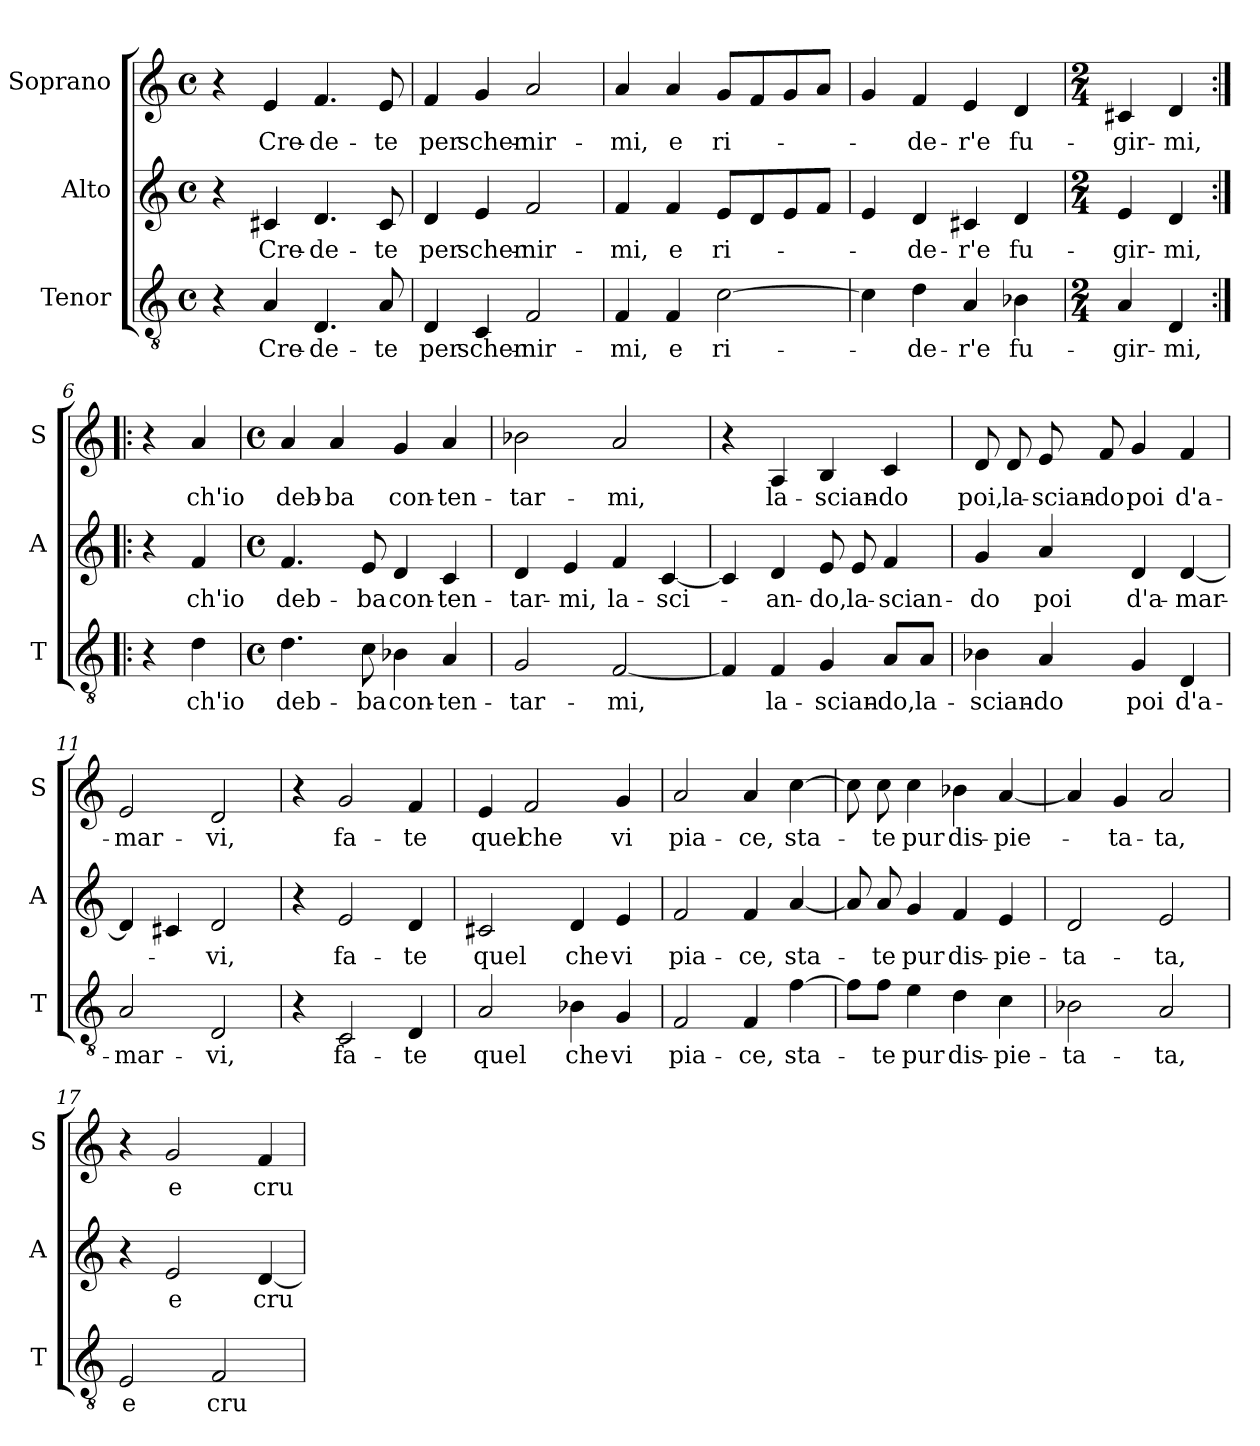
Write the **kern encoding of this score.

**kern	**text	**kern	**text	**kern	**text
*part3	*part3	*part2	*part2	*part1	*part1
*staff3	*staff3	*staff2	*staff2	*staff1	*staff1
*I"Tenor	*	*I"Alto	*	*I"Soprano	*
*I'T	*	*I'A	*	*I'S	*
*clefGv2	*	*clefG2	*	*clefG2	*
*k[]	*	*k[]	*	*k[]	*
*C:	*	*C:	*	*C:	*
*M4/4	*	*M4/4	*	*M4/4	*
*met(c)	*	*met(c)	*	*met(c)	*
=1	=1	=1	=1	=1	=1
4r	.	4r	.	4r	.
!	!LO:LY:b	!	!LO:LY:b	!	!LO:LY:b
4A/	Cre-	4c#X/	Cre-	4e/	Cre-
!	!LO:LY:b	!	!LO:LY:b	!	!LO:LY:b
4.D/	-de-	4.d/	-de-	4.f/	-de-
!	!LO:LY:b	!	!LO:LY:b	!	!LO:LY:b
8A/	-te	8c#/	-te	8e/	-te
=2	=2	=2	=2	=2	=2
!	!LO:LY:b	!	!LO:LY:b	!	!LO:LY:b
4D/	per	4d/	per	4f/	per
!	!LO:LY:b	!	!LO:LY:b	!	!LO:LY:b
4C/	scher-	4e/	scher-	4g/	scher-
!	!LO:LY:b	!	!LO:LY:b	!	!LO:LY:b
2F/	-nir-	2f/	-nir-	2a/	-nir-
=3	=3	=3	=3	=3	=3
!	!LO:LY:b	!	!LO:LY:b	!	!LO:LY:b
4F/	-mi,	4f/	-mi,	4a/	-mi,
!	!LO:LY:b	!	!LO:LY:b	!	!LO:LY:b
4F/	e	4f/	e	4a/	e
!	!LO:LY:b	!	!LO:LY:b	!	!LO:LY:b
[2c\	ri-	8e/L	ri-	8g/L	ri-
.	.	8d/	.	8f/	.
.	.	8e/	.	8g/	.
.	.	8f/J	.	8a/J	.
=4	=4	=4	=4	=4	=4
4c\]	.	4e/	.	4g/	.
!	!LO:LY:b	!	!LO:LY:b	!	!LO:LY:b
4d\	-de-	4d/	-de-	4f/	-de-
!	!LO:LY:b	!	!LO:LY:b	!	!LO:LY:b
4A/	-r'e	4c#X/	-r'e	4e/	-r'e
!	!LO:LY:b	!	!LO:LY:b	!	!LO:LY:b
4B-X\	fu-	4d/	fu-	4d/	fu-
=5	=5	=5	=5	=5	=5
*M2/4	*	*M2/4	*	*M2/4	*
!	!LO:LY:b	!	!LO:LY:b	!	!LO:LY:b
4A/	-gir-	4e/	-gir-	4c#X/	-gir-
!	!LO:LY:b	!	!LO:LY:b	!	!LO:LY:b
4D/	-mi,	4d/	-mi,	4d/	-mi,
!!LO:LB:g=z
=6:|!|:	=6:|!|:	=6:|!|:	=6:|!|:	=6:|!|:	=6:|!|:
4r	.	4r	.	4r	.
!	!LO:LY:b	!	!LO:LY:b	!	!LO:LY:b
4d\	ch'io	4f/	ch'io	4a/	ch'io
=7	=7	=7	=7	=7	=7
*M4/4	*	*M4/4	*	*M4/4	*
*met(c)	*	*met(c)	*	*met(c)	*
!	!LO:LY:b	!	!LO:LY:b	!	!LO:LY:b
4.d\	deb-	4.f/	deb-	4a/	deb-
!	!	!	!	!	!LO:LY:b
.	.	.	.	4a/	-ba
!	!LO:LY:b	!	!LO:LY:b	!	!
8c\	-ba	8e/	-ba	.	.
!	!LO:LY:b	!	!LO:LY:b	!	!LO:LY:b
4B-X\	con-	4d/	con-	4g/	con-
!	!LO:LY:b	!	!LO:LY:b	!	!LO:LY:b
4A/	-ten-	4c/	-ten-	4a/	-ten-
=8	=8	=8	=8	=8	=8
!	!LO:LY:b	!	!LO:LY:b	!	!LO:LY:b
2G/	-tar-	4d/	-tar-	2b-X\	-tar-
!	!	!	!LO:LY:b	!	!
.	.	4e/	-mi,	.	.
!	!LO:LY:b	!	!LO:LY:b	!	!LO:LY:b
[2F/	-mi,	4f/	la-	2a/	-mi,
!	!	!	!LO:LY:b	!	!
.	.	[4c/	-sci-	.	.
=9	=9	=9	=9	=9	=9
4F/]	.	4c/]	.	4r	.
!	!LO:LY:b	!	!LO:LY:b	!	!LO:LY:b
4F/	la-	4d/	-an-	4A/	la-
!	!LO:LY:b	!	!LO:LY:b	!	!LO:LY:b
4G/	-scian-	8e/	-do,	4B/	-scian-
!	!	!	!LO:LY:b	!	!
.	.	8e/	la-	.	.
!	!LO:LY:b	!	!LO:LY:b	!	!LO:LY:b
8A/L	-do,	4f/	-scian-	4c/	-do
!	!LO:LY:b	!	!	!	!
8A/J	la-	.	.	.	.
=10	=10	=10	=10	=10	=10
!	!LO:LY:b	!	!LO:LY:b	!	!LO:LY:b
4B-X\	-scian-	4g/	-do	8d/	poi,
!	!	!	!	!	!LO:LY:b
.	.	.	.	8d/	la-
!	!LO:LY:b	!	!LO:LY:b	!	!LO:LY:b
4A/	-do	4a/	poi	8e/	-scian-
!	!	!	!	!	!LO:LY:b
.	.	.	.	8f/	-do
!	!LO:LY:b	!	!LO:LY:b	!	!LO:LY:b
4G/	poi	4d/	d'a-	4g/	poi
!	!LO:LY:b	!	!LO:LY:b	!	!LO:LY:b
4D/	d'a-	[4d/	-mar-	4f/	d'a-
!!LO:LB:g=z
=11	=11	=11	=11	=11	=11
!	!LO:LY:b	!	!	!	!LO:LY:b
2A/	-mar-	4d/]	.	2e/	-mar-
.	.	4c#X/	.	.	.
!	!LO:LY:b	!	!LO:LY:b	!	!LO:LY:b
2D/	-vi,	2d/	-vi,	2d/	-vi,
=12	=12	=12	=12	=12	=12
4r	.	4r	.	4r	.
!	!LO:LY:b	!	!LO:LY:b	!	!LO:LY:b
2C/	fa-	2e/	fa-	2g/	fa-
!	!LO:LY:b	!	!LO:LY:b	!	!LO:LY:b
4D/	-te	4d/	-te	4f/	-te
=13	=13	=13	=13	=13	=13
!	!LO:LY:b	!	!LO:LY:b	!	!LO:LY:b
2A/	quel	2c#X/	quel	4e/	quel
!	!	!	!	!	!LO:LY:b
.	.	.	.	2f/	che
!	!LO:LY:b	!	!LO:LY:b	!	!
4B-X\	che	4d/	che	.	.
!	!LO:LY:b	!	!LO:LY:b	!	!LO:LY:b
4G/	vi	4e/	vi	4g/	vi
=14	=14	=14	=14	=14	=14
!	!LO:LY:b	!	!LO:LY:b	!	!LO:LY:b
2F/	pia-	2f/	pia-	2a/	pia-
!	!LO:LY:b	!	!LO:LY:b	!	!LO:LY:b
4F/	-ce,	4f/	-ce,	4a/	-ce,
!	!LO:LY:b	!	!LO:LY:b	!	!LO:LY:b
[4f\	sta-	[4a/	sta-	[4cc\	sta-
=15	=15	=15	=15	=15	=15
8f\L]	.	8a/]	.	8cc\]	.
!	!LO:LY:b	!	!LO:LY:b	!	!LO:LY:b
8f\J	-te	8a/	-te	8cc\	-te
!	!LO:LY:b	!	!LO:LY:b	!	!LO:LY:b
4e\	pur	4g/	pur	4cc\	pur
!	!LO:LY:b	!	!LO:LY:b	!	!LO:LY:b
4d\	dis-	4f/	dis-	4b-X\	dis-
!	!LO:LY:b	!	!LO:LY:b	!	!LO:LY:b
4c\	-pie-	4e/	-pie-	[4a/	-pie-
!!LO:PB:g=z
=16	=16	=16	=16	=16	=16
!	!LO:LY:b	!	!LO:LY:b	!	!
2B-X\	-ta-	2d/	-ta-	4a/]	.
!	!	!	!	!	!LO:LY:b
.	.	.	.	4g/	-ta-
!	!LO:LY:b	!	!LO:LY:b	!	!LO:LY:b
2A/	-ta,	2e/	-ta,	2a/	-ta,
=17	=17	=17	=17	=17	=17
!	!LO:LY:b	!	!	!	!
2E/	e	4r	.	4r	.
!	!	!	!LO:LY:b	!	!LO:LY:b
.	.	2e/	e	2g/	e
!	!LO:LY:b	!	!	!	!
2F/	cru-	.	.	.	.
!	!	!	!LO:LY:b	!	!LO:LY:b
.	.	[4d/	cru-	4f/	cru-
=	=	=	=	=	=
*-	*-	*-	*-	*-	*-
